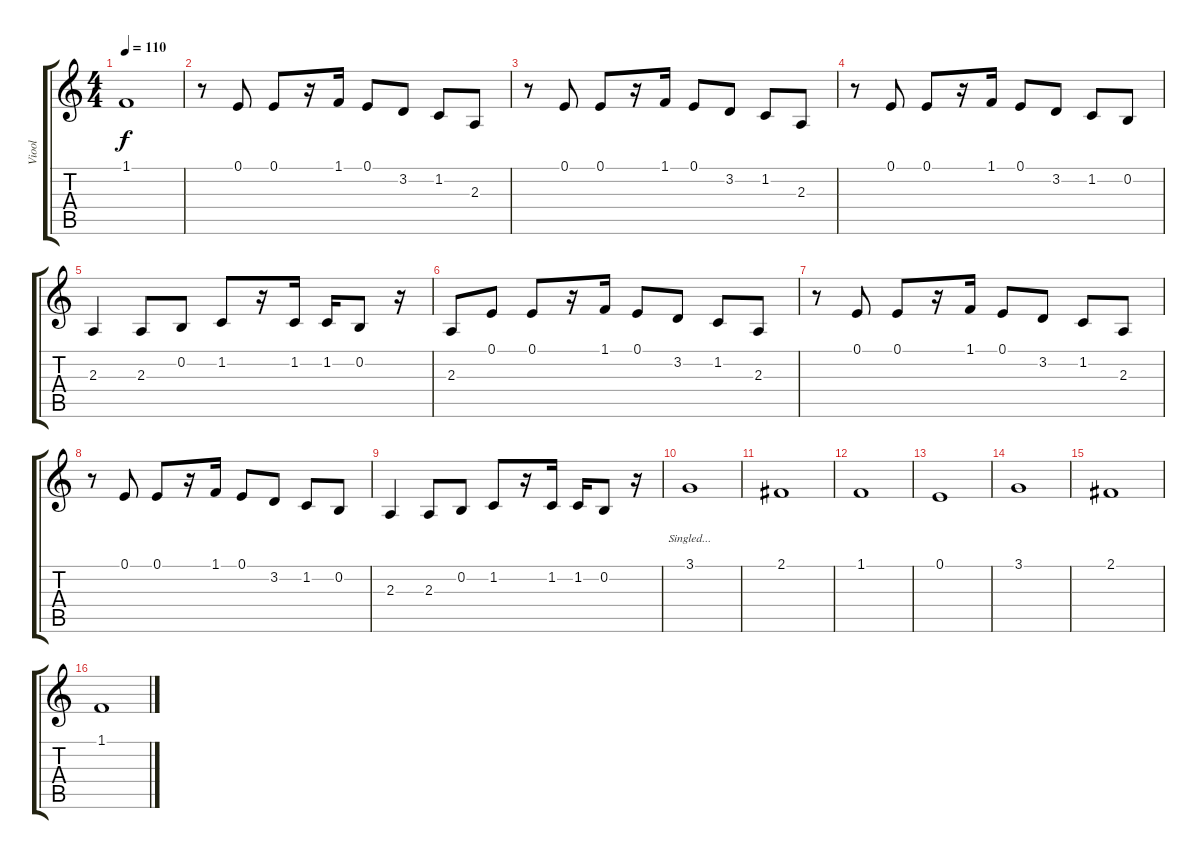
\track ("Viool" "Viool") {instrument violin}
\staff {score tabs}
\tuning (E4 B3 G3 D3 A2 E2) {hide}
\ts (4 4)
\tempo 110
\clef g2
\ks c
1.1.1{dy f} |
r.8 0.1.8 0.1.8 r.16 1.1.16 0.1.8 3.2.8 1.2.8 2.3.8 |
r.8 0.1.8 0.1.8 r.16 1.1.16 0.1.8 3.2.8 1.2.8 2.3.8 |
r.8 0.1.8 0.1.8 r.16 1.1.16 0.1.8 3.2.8 1.2.8 0.2.8 |
2.3.4 2.3.8 0.2.8 1.2.8 r.16 1.2.16 1.2.16 0.2.8 r.16 |
2.3.8 0.1.8 0.1.8 r.16 1.1.16 0.1.8 3.2.8 1.2.8 2.3.8 |
r.8 0.1.8 0.1.8 r.16 1.1.16 0.1.8 3.2.8 1.2.8 2.3.8 |
r.8 0.1.8 0.1.8 r.16 1.1.16 0.1.8 3.2.8 1.2.8 0.2.8 |
2.3.4 2.3.8 0.2.8 1.2.8 r.16 1.2.16 1.2.16 0.2.8 r.16 |
3.1.1{lyrics (0 "") lyrics (1 "") lyrics (2 "") lyrics (3 "Singled...") lyrics (4 "")} |
2.1.1 |
1.1.1 |
0.1.1 |
3.1.1 |
2.1.1 |
1.1.1
